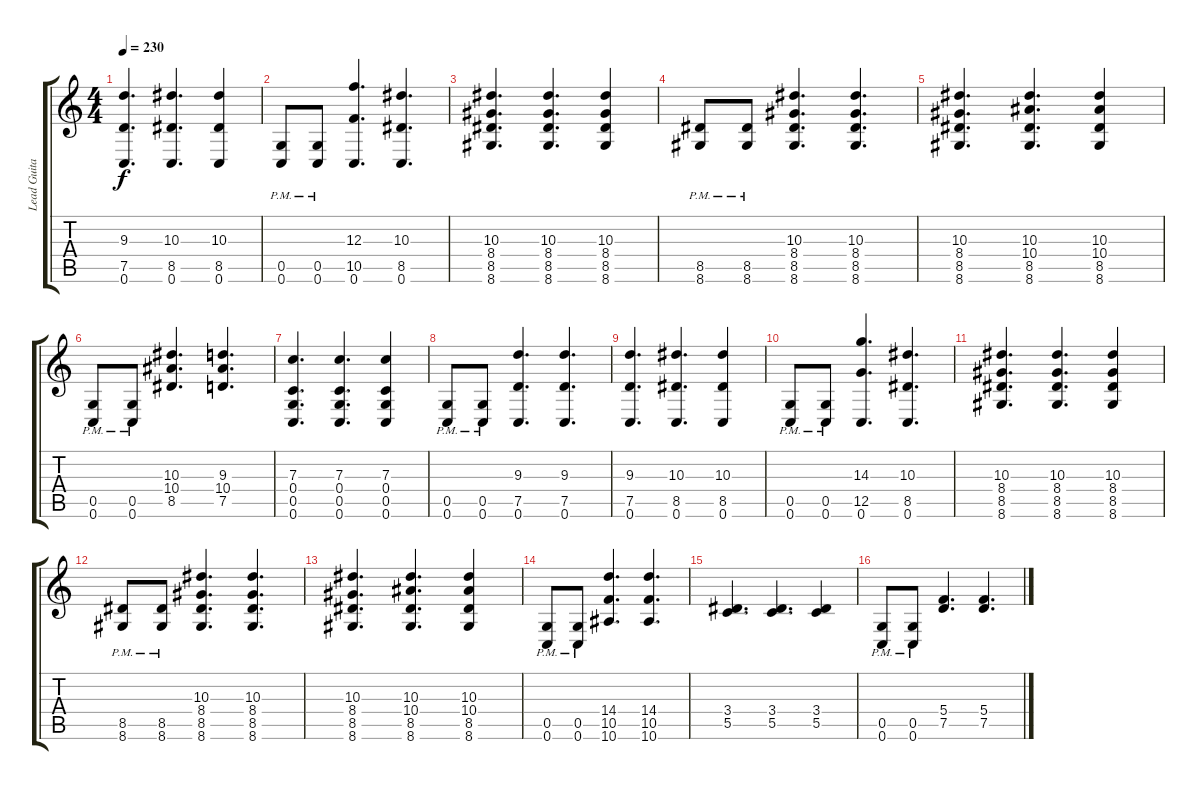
\track ("Lead Guitar" "Lead Guita") {instrument overdrivenguitar}
\staff {score tabs}
\tuning (D4 A3 F3 C3 G2 C2) {hide}
\ts (4 4)
\tempo 230
\clef g2
\ks c
(9.3 7.5 0.6).4{d dy f} (10.3 8.5 0.6).4{d} (10.3 8.5 0.6).4 |
(0.5{pm} 0.6{pm}).8 (0.5{pm} 0.6{pm}).8 (12.3 10.5 0.6).4{d} (10.3 8.5 0.6).4{d} |
(10.3 8.4 8.5 8.6).4{d} (10.3 8.4 8.5 8.6).4{d} (10.3 8.4 8.5 8.6).4 |
(8.5{pm} 8.6{pm}).8 (8.5{pm} 8.6{pm}).8 (10.3 8.4 8.5 8.6).4{d} (10.3 8.4 8.5 8.6).4{d} |
(10.3 8.4 8.5 8.6).4{d} (10.3 10.4 8.5 8.6).4{d} (10.3 10.4 8.5 8.6).4 |
(0.5{pm} 0.6{pm}).8 (0.5{pm} 0.6{pm}).8 (10.3 10.4 8.5).4{d} (9.3 10.4 7.5).4{d} |
(7.3 0.4 0.5 0.6).4{d} (7.3 0.4 0.5 0.6).4{d} (7.3 0.4 0.5 0.6).4 |
(0.5{pm} 0.6{pm}).8 (0.5{pm} 0.6{pm}).8 (9.3 7.5 0.6).4{d} (9.3 7.5 0.6).4{d} |
(9.3 7.5 0.6).4{d} (10.3 8.5 0.6).4{d} (10.3 8.5 0.6).4 |
(0.5{pm} 0.6{pm}).8 (0.5{pm} 0.6{pm}).8 (14.3 12.5 0.6).4{d} (10.3 8.5 0.6).4{d} |
(10.3 8.4 8.5 8.6).4{d} (10.3 8.4 8.5 8.6).4{d} (10.3 8.4 8.5 8.6).4 |
(8.5{pm} 8.6{pm}).8 (8.5{pm} 8.6{pm}).8 (10.3 8.4 8.5 8.6).4{d} (10.3 8.4 8.5 8.6).4{d} |
(10.3 8.4 8.5 8.6).4{d} (10.3 10.4 8.5 8.6).4{d} (10.3 10.4 8.5 8.6).4 |
(0.5{pm} 0.6{pm}).8 (0.5{pm} 0.6{pm}).8 (14.4 10.5 10.6).4{d} (14.4 10.5 10.6).4{d} |
(3.4 5.5).4{d} (3.4 5.5).4{d} (3.4 5.5).4 |
(0.5{pm} 0.6{pm}).8 (0.5{pm} 0.6{pm}).8 (5.4 7.5).4{d} (5.4 7.5).4{d}
